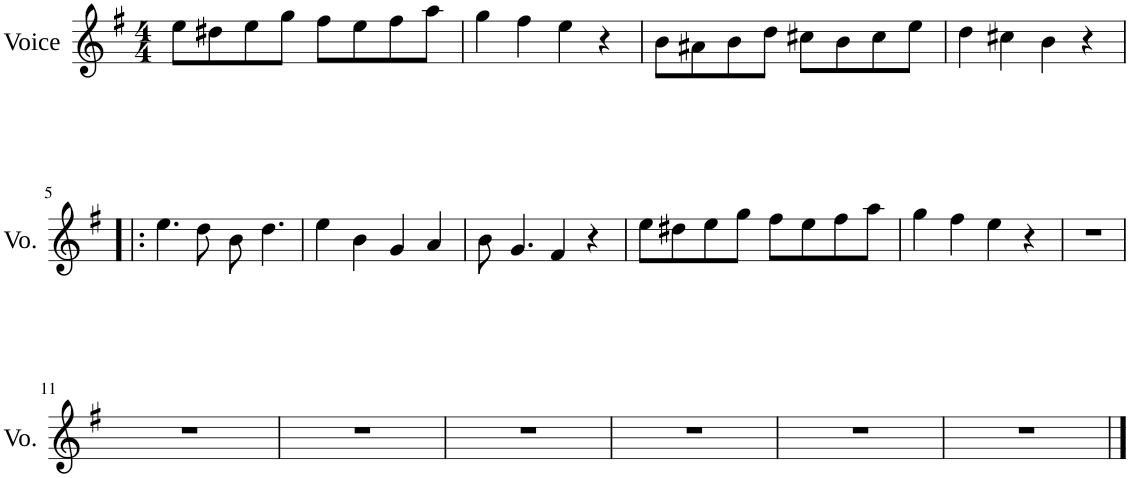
**kern
*part1
*staff1
*I"Voice
*I'Vo.
*clefG2
*k[f#]
*M4/4
=1
8ee\L
8dd#X\
8ee\
8gg\J
8ff#\L
8ee\
8ff#\
8aa\J
=2
4gg\
4ff#\
4ee\
4r
=3
8b\L
8a#X\
8b\
8dd\J
8cc#X\L
8b\
8cc#\
8ee\J
=4
4dd\
4cc#X\
4b\
4r
!!LO:LB:g=z
=5!|:
4.ee\
8dd\
8b\
4.dd\
=6
4ee\
4b\
4g/
4a/
=7
8b\
4.g/
4f#/
4r
=8
8ee\L
8dd#X\
8ee\
8gg\J
8ff#\L
8ee\
8ff#\
8aa\J
=9
4gg\
4ff#\
4ee\
4r
=10
1r
!!LO:LB:g=z
=11
1r
=12
1r
=13
1r
=14
1r
=15
1r
=16
1r
==
*-
